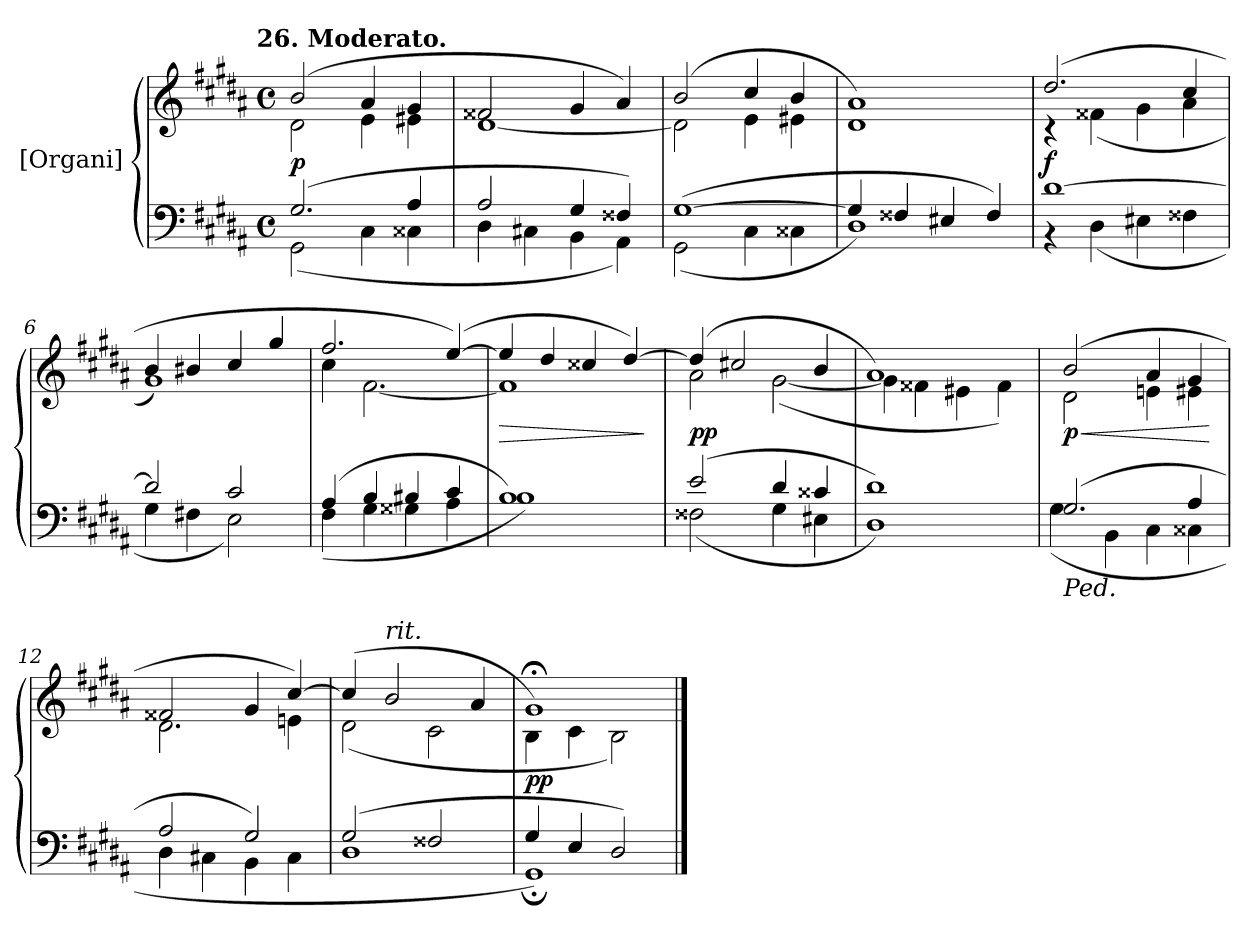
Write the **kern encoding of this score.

**kern	**kern	**dynam
*part2	*part1	*part1
*staff2	*staff1	*staff1
*	*I"[Organi]	*
*clefF4	*clefG2	*
*k[f#c#g#d#a#]	*k[f#c#g#d#a#]	*
!!LO:TX:omd:t=26. Moderato.
*M4/4	*M4/4	*
*met(c)	*met(c)	*
=1	=1	=1
*^	*^	*
(2.G#/	(2GG#\	(2b/	2d#\	p
.	4C#\	4a#/	4e\	.
4A#/	4C##X\	4g#/	4e#X\	.
=2	=2	=2	=2	=2
2A#/	4D#\	2f##X/	[1d#\	.
.	4C#X\	.	.	.
4G#/	4BB\	4g#/	.	.
4F##X/)	4AA#\)	4a#/)	.	.
=3	=3	=3	=3	=3
([1G#/	(2GG#\	(2b/	2d#\]	.
.	4C#\	4cc#/	4e\	.
.	4C##X\	4b/	4e#X\	.
=4	=4	=4	=4	=4
4G#/]	1D#\)	1a#/)	1d#\	.
4F##X/	.	.	.	.
4E#X/	.	.	.	.
4F##/)	.	.	.	.
=5	=5	=5	=5	=5
[1d#/	4r	(2.dd#/	4r	f
.	(4D#\	.	(4f##X\	.
.	4E#X\	.	4g#\	.
.	4F##X\	4cc#/	4a#\	.
=6	=6	=6	=6	=6
2d#/]	4G#\	4b/	1g#\)	.
.	4F#X\	4b#X/	.	.
2c#/	2E\)	4cc#/	.	.
.	.	4gg#/	.	.
=7	=7	=7	=7	=7
(4A#/	(4F#\	2.ff#/	4cc#\	.
4B/	4G#\	.	[2.f#\	.
4B#X/	4G##X\	.	.	.
4c#/	4A#\	([4ee/)	.	.
=8	=8	=8	=8	=8
!	!	!	!	!LO:HP:b
1B/)	1B\)	4ee/]	1f#\]	>
.	.	4dd#/	.	.
.	.	4cc##X/	.	.
.	.	[4dd#/)	.	.
*v	*v	*	*	*
*	*v	*v	*
.	.	]
=9	=9	=9
*^	*^	*
(2e/	(2F##X\	(4dd#/]	2a#\	pp
.	.	2cc#X/	.	.
4d#/	4G#\	.	([2g#\	.
4c##X/	4E#X\	4b/	.	.
=10	=10	=10	=10	=10
1d#/)	1D#\)	1a#/)	4g#\]	.
.	.	.	4f##X\	.
.	.	.	4e#X\	.
.	.	.	4f##\)	.
=11	=11	=11	=11	=11
!LO:TX:b:i:t=Ped.	!	!	!	!
!	!	!	!	!LO:HP:b
(2.G#/	(4G#\	(2b/	2d#\	< p
.	4BB\	.	.	.
.	4C#\	4a#/	4en\	.
4A#/	4C##X\	4g#/	4e#X\	.
*v	*v	*	*	*
*	*v	*v	*
.	.	[
=12	=12	=12
*^	*^	*
2A#/	4D#\	2f##X/	2.d#\	.
.	4C#X\	.	.	.
2G#/)	4BB\	4g#/	.	.
.	4C#\	[4cc#/)	4en\	.
=13	=13	=13	=13	=13
(2G#/	1D#\	(4cc#/]	(2d#\	.
!	!	!LO:TX:a:i:t=rit.	!	!
.	.	2b/	.	.
2F##X/	.	.	2c#\	.
.	.	4a#/	.	.
=14	=14	=14	=14	=14
4G#/	1GG#;<\)	1g#;</)	4B\	pp
4E/	.	.	4c#\	.
2D#/)	.	.	2B\)	.
*v	*v	*	*	*
*	*v	*v	*
==	==	==
*-	*-	*-
